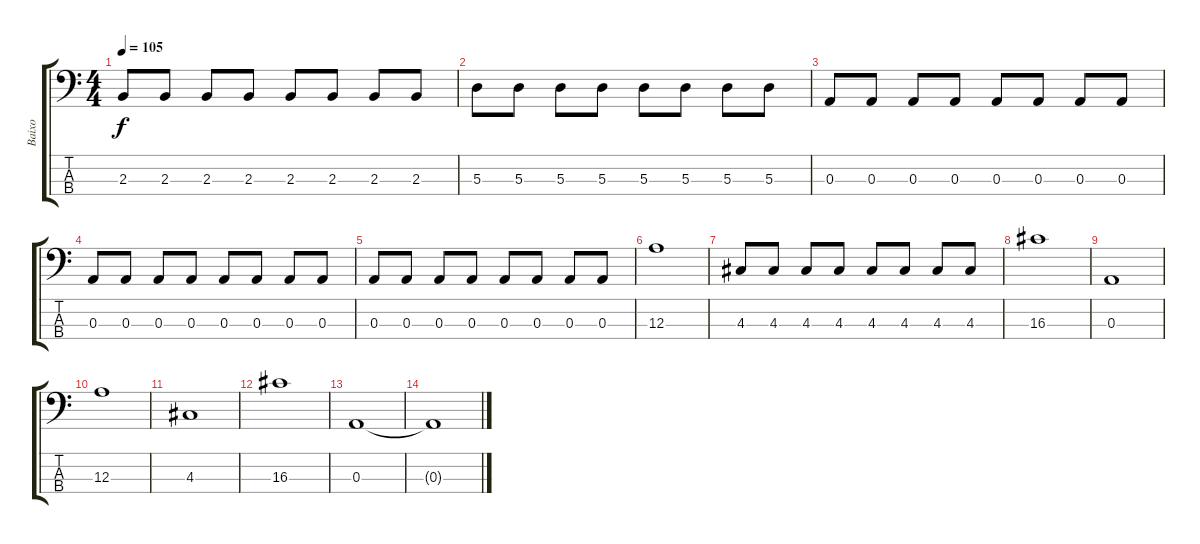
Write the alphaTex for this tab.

\track ("Baixo" "Baixo") {instrument slapbass2}
\staff {score tabs}
\tuning (G2 D2 A1 E1) {hide}
\ts (4 4)
\tempo 105
\clef f4
\ks c
2.3.8{dy f} 2.3.8 2.3.8 2.3.8 2.3.8 2.3.8 2.3.8 2.3.8 |
5.3.8 5.3.8 5.3.8 5.3.8 5.3.8 5.3.8 5.3.8 5.3.8 |
0.3.8 0.3.8 0.3.8 0.3.8 0.3.8 0.3.8 0.3.8 0.3.8 |
0.3.8 0.3.8 0.3.8 0.3.8 0.3.8 0.3.8 0.3.8 0.3.8 |
0.3.8 0.3.8 0.3.8 0.3.8 0.3.8 0.3.8 0.3.8 0.3.8 |
12.3.1 |
4.3.8 4.3.8 4.3.8 4.3.8 4.3.8 4.3.8 4.3.8 4.3.8 |
16.3.1 |
0.3.1 |
12.3.1 |
4.3.1 |
16.3.1 |
0.3.1 |
0.3{t}.1
